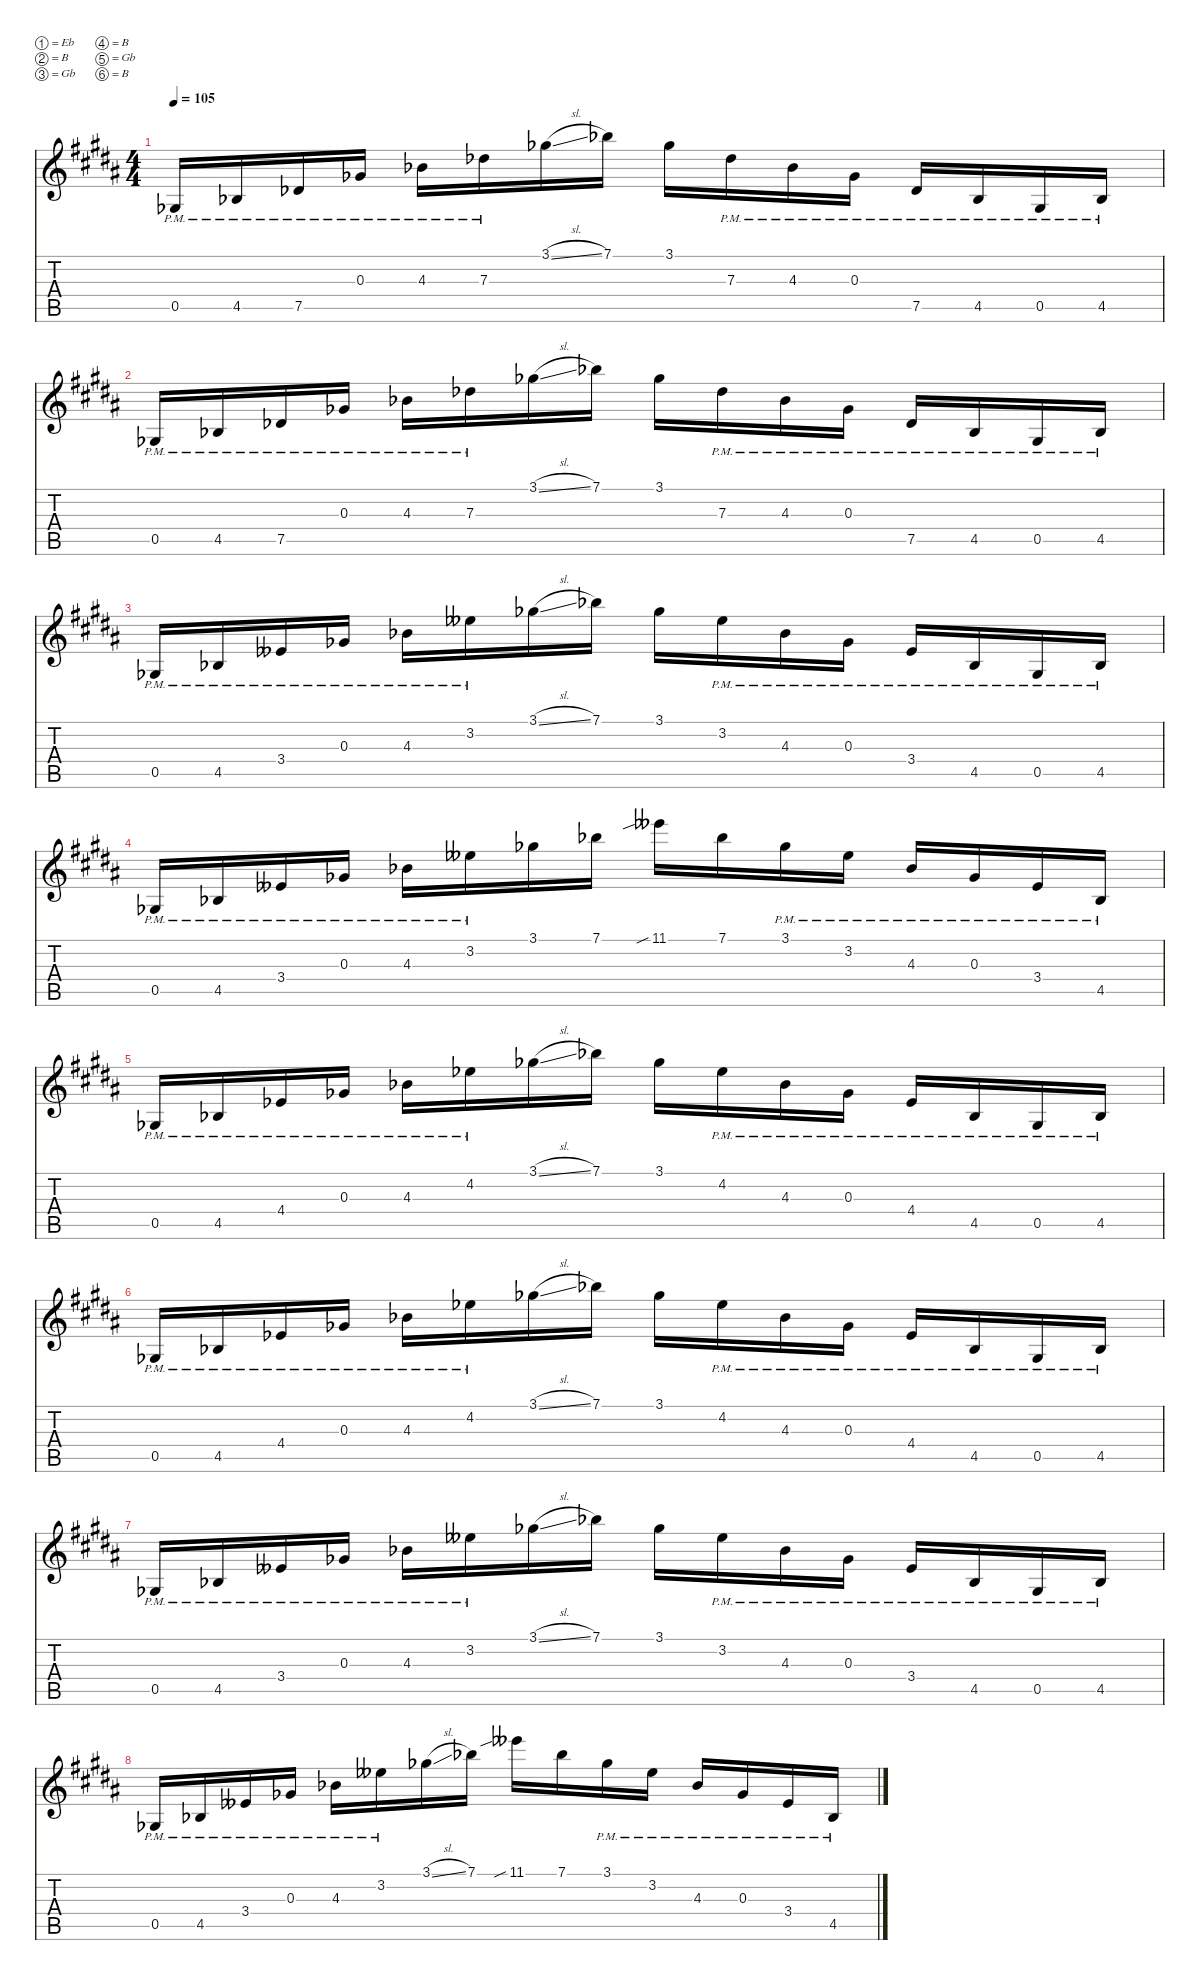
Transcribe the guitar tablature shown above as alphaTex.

\defaultSystemsLayout 4
\hideDynamics
\bracketExtendMode nobrackets
\singleTrackTrackNamePolicy hidden
\multiTrackTrackNamePolicy hidden
\firstSystemTrackNameMode fullname
\firstSystemTrackNameOrientation horizontal
\otherSystemsTrackNameOrientation horizontal
\track ("Guitar I" "dist.guit.") {mute instrument distortionguitar}
\staff {score tabs}
\tuning (Eb4 B3 Gb3 B2 Gb2 B1)
\ts (4 4)
\tempo 105
\clef g2
\ks b
0.5{pm acc b}.16{dy f beam Up} 4.5{pm acc b}.16{beam Up} 7.5{pm acc b}.16{beam Up} 0.3{pm acc b}.16{beam Up} 4.3{pm acc b}.16{beam Down} 7.3{pm acc b}.16{beam Down} 3.1{sl acc b}.16{beam Down} 7.1{acc b}.16{beam Down} 3.1{acc b}.16{beam Down} 7.3{pm acc b}.16{beam Down} 4.3{pm acc b}.16{beam Down} 0.3{pm acc b}.16{beam Down} 7.5{pm acc b}.16{beam Up} 4.5{pm acc b}.16{beam Up} 0.5{pm acc b}.16{beam Up} 4.5{pm acc b}.16{beam Up} |
0.5{pm acc b}.16{beam Up} 4.5{pm acc b}.16{beam Up} 7.5{pm acc b}.16{beam Up} 0.3{pm acc b}.16{beam Up} 4.3{pm acc b}.16{beam Down} 7.3{pm acc b}.16{beam Down} 3.1{sl acc b}.16{beam Down} 7.1{acc b}.16{beam Down} 3.1{acc b}.16{beam Down} 7.3{pm acc b}.16{beam Down} 4.3{pm acc b}.16{beam Down} 0.3{pm acc b}.16{beam Down} 7.5{pm acc b}.16{beam Up} 4.5{pm acc b}.16{beam Up} 0.5{pm acc b}.16{beam Up} 4.5{pm acc b}.16{beam Up} |
0.5{pm acc b}.16{beam Up} 4.5{pm acc b}.16{beam Up} 3.4{pm acc bb}.16{beam Up} 0.3{pm acc b}.16{beam Up} 4.3{pm acc b}.16{beam Down} 3.2{pm acc bb}.16{beam Down} 3.1{sl acc b}.16{beam Down} 7.1{acc b}.16{beam Down} 3.1{acc b}.16{beam Down} 3.2{pm acc bb}.16{beam Down} 4.3{pm acc b}.16{beam Down} 0.3{pm acc b}.16{beam Down} 3.4{pm acc bb}.16{beam Up} 4.5{pm acc b}.16{beam Up} 0.5{pm acc b}.16{beam Up} 4.5{pm acc b}.16{beam Up} |
0.5{pm acc b}.16{beam Up} 4.5{pm acc b}.16{beam Up} 3.4{pm acc bb}.16{beam Up} 0.3{pm acc b}.16{beam Up} 4.3{pm acc b}.16{beam Down} 3.2{pm acc bb}.16{beam Down} 3.1{acc b}.16{beam Down} 7.1{acc b}.16{beam Down} 11.1{sib acc bb}.16{beam Down} 7.1{acc b}.16{beam Down} 3.1{pm acc b}.16{beam Down} 3.2{pm acc bb}.16{beam Down} 4.3{pm acc b}.16{beam Up} 0.3{pm acc b}.16{beam Up} 3.4{pm acc bb}.16{beam Up} 4.5{pm acc b}.16{beam Up} |
0.5{pm acc b}.16{beam Up} 4.5{pm acc b}.16{beam Up} 4.4{pm acc b}.16{beam Up} 0.3{pm acc b}.16{beam Up} 4.3{pm acc b}.16{beam Down} 4.2{pm acc b}.16{beam Down} 3.1{sl acc b}.16{beam Down} 7.1{acc b}.16{beam Down} 3.1{acc b}.16{beam Down} 4.2{pm acc b}.16{beam Down} 4.3{pm acc b}.16{beam Down} 0.3{pm acc b}.16{beam Down} 4.4{pm acc b}.16{beam Up} 4.5{pm acc b}.16{beam Up} 0.5{pm acc b}.16{beam Up} 4.5{pm acc b}.16{beam Up} |
0.5{pm acc b}.16{beam Up} 4.5{pm acc b}.16{beam Up} 4.4{pm acc b}.16{beam Up} 0.3{pm acc b}.16{beam Up} 4.3{pm acc b}.16{beam Down} 4.2{pm acc b}.16{beam Down} 3.1{sl acc b}.16{beam Down} 7.1{acc b}.16{beam Down} 3.1{acc b}.16{beam Down} 4.2{pm acc b}.16{beam Down} 4.3{pm acc b}.16{beam Down} 0.3{pm acc b}.16{beam Down} 4.4{pm acc b}.16{beam Up} 4.5{pm acc b}.16{beam Up} 0.5{pm acc b}.16{beam Up} 4.5{pm acc b}.16{beam Up} |
0.5{pm acc b}.16{beam Up} 4.5{pm acc b}.16{beam Up} 3.4{pm acc bb}.16{beam Up} 0.3{pm acc b}.16{beam Up} 4.3{pm acc b}.16{beam Down} 3.2{pm acc bb}.16{beam Down} 3.1{sl acc b}.16{beam Down} 7.1{acc b}.16{beam Down} 3.1{acc b}.16{beam Down} 3.2{pm acc bb}.16{beam Down} 4.3{pm acc b}.16{beam Down} 0.3{pm acc b}.16{beam Down} 3.4{pm acc bb}.16{beam Up} 4.5{pm acc b}.16{beam Up} 0.5{pm acc b}.16{beam Up} 4.5{pm acc b}.16{beam Up} |
0.5{pm acc b}.16{beam Up} 4.5{pm acc b}.16{beam Up} 3.4{pm acc bb}.16{beam Up} 0.3{pm acc b}.16{beam Up} 4.3{pm acc b}.16{beam Down} 3.2{pm acc bb}.16{beam Down} 3.1{sl acc b}.16{beam Down} 7.1{acc b}.16{beam Down} 11.1{sib acc bb}.16{beam Down} 7.1{acc b}.16{beam Down} 3.1{pm acc b}.16{beam Down} 3.2{pm acc bb}.16{beam Down} 4.3{pm acc b}.16{beam Up} 0.3{pm acc b}.16{beam Up} 3.4{pm acc bb}.16{beam Up} 4.5{pm acc b}.16{beam Up}
